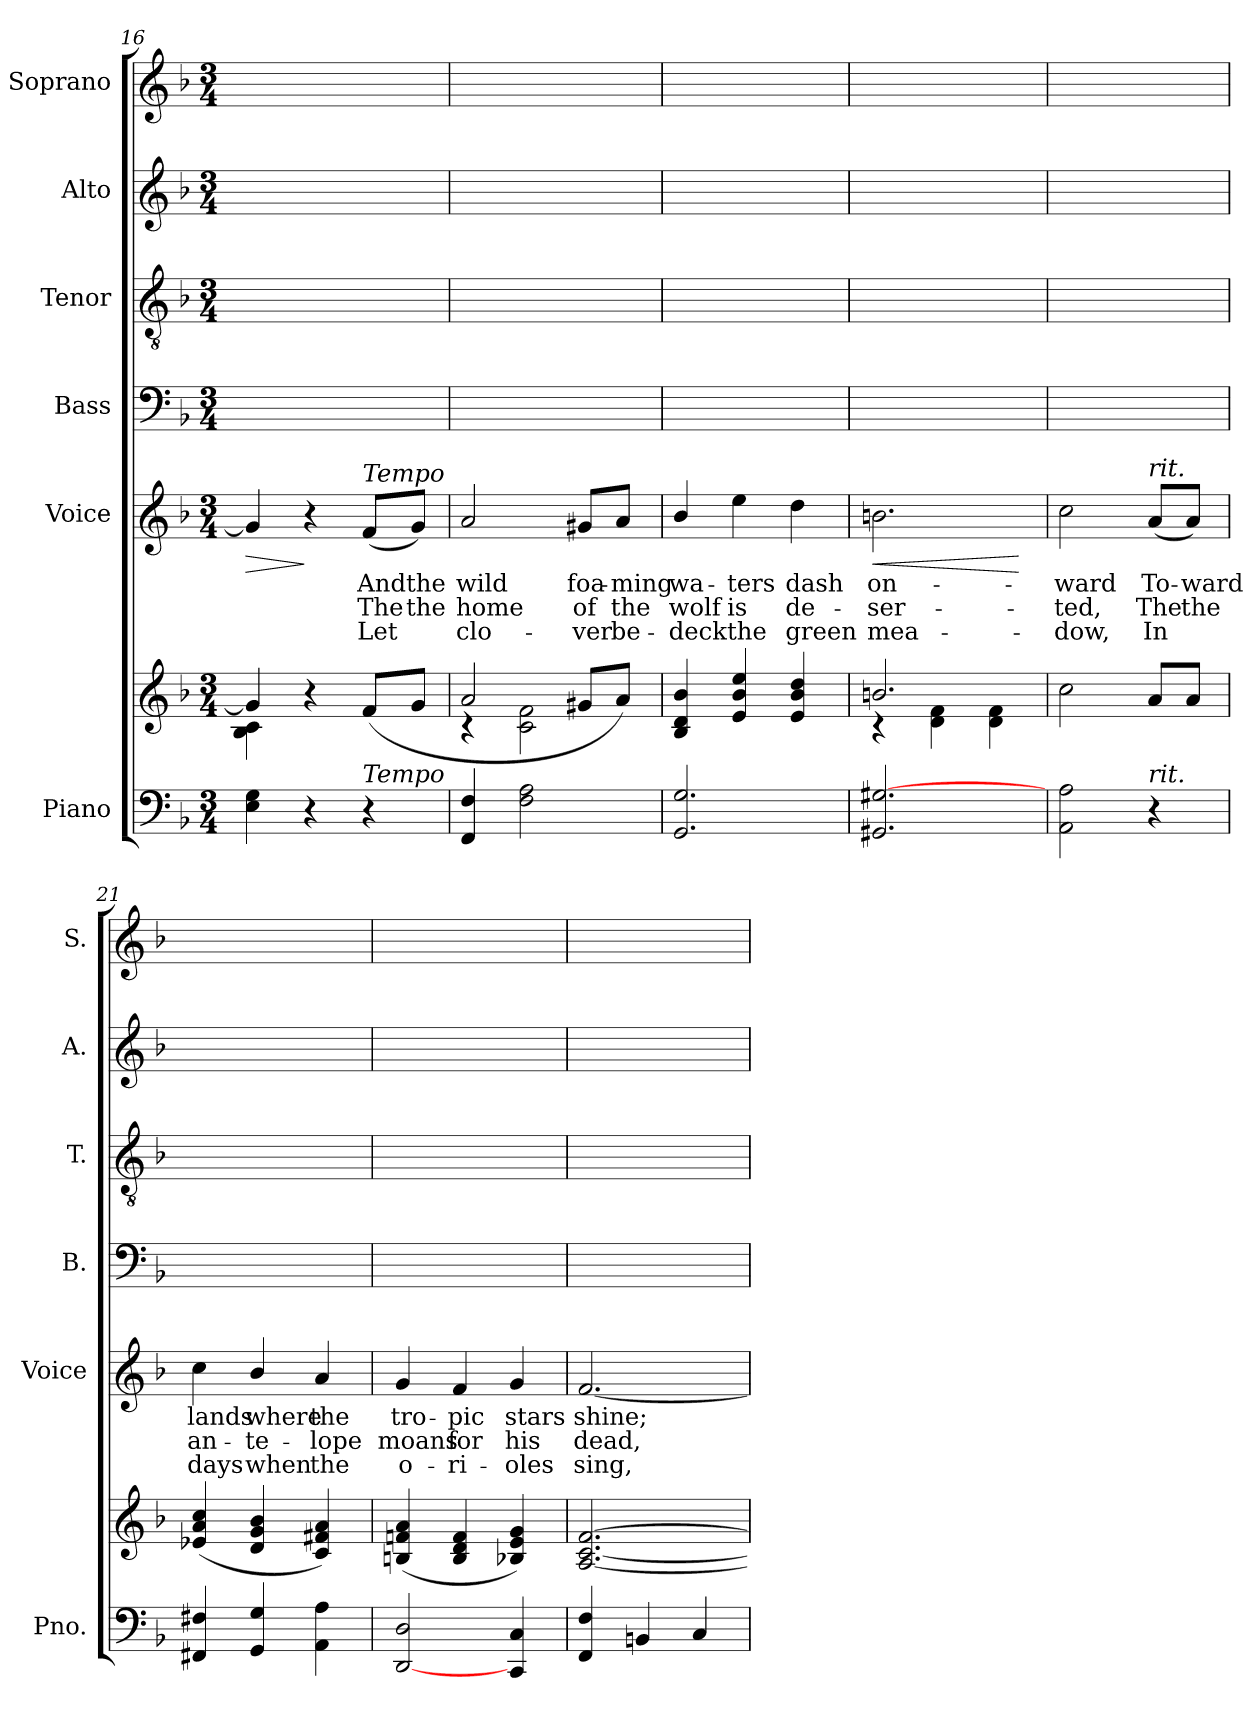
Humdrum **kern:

**kern	**kern	**kern	**text	**text	**text	**dynam	**kern	**kern	**kern	**kern
*part6	*part6	*part5	*part5	*part5	*part5	*part5	*part4	*part3	*part2	*part1
*staff7	*staff6	*staff5	*staff5	*staff5	*staff5	*staff5	*staff4	*staff3	*staff2	*staff1
*I"Piano	*	*I"Voice	*	*	*	*	*I"Bass	*I"Tenor	*I"Alto	*I"Soprano
*I'Pno.	*	*I'Voice	*	*	*	*	*I'B.	*I'T.	*I'A.	*I'S.
*clefF4	*clefG2	*clefG2	*	*	*	*	*clefF4	*clefGv2	*clefG2	*clefG2
*	*	*	*	*	*	*	*	*ITrd7c12	*	*
*k[b-]	*k[b-]	*k[b-]	*	*	*	*	*k[b-]	*k[b-]	*k[b-]	*k[b-]
*F:	*F:	*F:	*	*	*	*	*F:	*F:	*F:	*F:
*M3/4	*M3/4	*M3/4	*	*	*	*	*M3/4	*M3/4	*M3/4	*M3/4
=16	=16	=16	=16	=16	=16	=16	=16	=16	=16	=16
*	*^	*	*	*	*	*	*	*	*	*
!	!	!	!	!	!	!	!LO:HP:b	!LO:N:vis=1	!LO:N:vis=1	!LO:N:vis=1	!LO:N:vis=1
4Ei\ 4Gi	4gi/]	4B-i\ 4ci	4gi/]	.	.	.	>	2.ryy	2.ryy	2.ryy	2.ryy
4r	4r	4ryy	4r	.	.	.	]	.	.	.	.
!	!	!	!LO:TX:a:i:t=Tempo	!	!	!	!	!	!	!	!
!LO:TX:a:i:t=Tempo	!	!	!	!	!	!	!	!	!	!	!
!	!	!	!	!LO:LY:b:color=#000000	!LO:LY:b:color=#000000	!LO:LY:b:color=#000000	!	!	!	!	!
4r	(8fi/L	4ryy	(8fi/L	And	The	Let	.	.	.	.	.
!	!	!	!	!LO:LY:b:color=#000000	!LO:LY:b:color=#000000	!	!	!	!	!	!
.	8gi/J	.	8gi/J)	the	the	.	.	.	.	.	.
=17	=17	=17	=17	=17	=17	=17	=17	=17	=17	=17	=17
!	!	!	!	!LO:LY:b:color=#000000	!LO:LY:b:color=#000000	!LO:LY:b:color=#000000	!	!LO:N:vis=1	!LO:N:vis=1	!LO:N:vis=1	!LO:N:vis=1
4FFi/ 4Fi	2ai/	4r	2ai/	wild	home	clo-	.	2.ryy	2.ryy	2.ryy	2.ryy
2Fi\ 2Ai	.	2ci\ 2fi	.	.	.	.	.	.	.	.	.
!	!	!	!	!LO:LY:b:color=#000000	!LO:LY:b:color=#000000	!LO:LY:b:color=#000000	!	!	!	!	!
.	8g#Xi/L	.	8g#Xi/L	foa-	of	-ver	.	.	.	.	.
!	!	!	!	!LO:LY:b:color=#000000	!LO:LY:b:color=#000000	!LO:LY:b:color=#000000	!	!	!	!	!
.	8ai/J)	.	8ai/J	-ming	the	be-	.	.	.	.	.
*	*v	*v	*	*	*	*	*	*	*	*	*
=18	=18	=18	=18	=18	=18	=18	=18	=18	=18	=18
!	!	!	!LO:LY:b:color=#000000	!LO:LY:b:color=#000000	!LO:LY:b:color=#000000	!	!LO:N:vis=1	!LO:N:vis=1	!LO:N:vis=1	!LO:N:vis=1
2.GGi/ 2.Gi	4B-i/ 4di 4b-i	4b-i/	wa-	wolf	-deck	.	2.ryy	2.ryy	2.ryy	2.ryy
!	!	!	!LO:LY:b:color=#000000	!LO:LY:b:color=#000000	!LO:LY:b:color=#000000	!	!	!	!	!
.	4ei/ 4b-i 4eei	4eei\	-ters	is	the	.	.	.	.	.
!	!	!	!LO:LY:b:color=#000000	!LO:LY:b:color=#000000	!LO:LY:b:color=#000000	!	!	!	!	!
.	4ei/ 4b-i 4ddi	4ddi\	dash	de-	green	.	.	.	.	.
=19	=19	=19	=19	=19	=19	=19	=19	=19	=19	=19
*	*^	*	*	*	*	*	*	*	*	*
!	!	!	!	!LO:LY:b:color=#000000	!LO:LY:b:color=#000000	!LO:LY:b:color=#000000	!LO:HP:b	!LO:N:vis=1	!LO:N:vis=1	!LO:N:vis=1	!LO:N:vis=1
2.GG#Xi/ [2.G#Xi	2.bni/	4r	2.bni\	on-	-ser-	mea-	<	2.ryy	2.ryy	2.ryy	2.ryy
.	.	4di\ 4fi	.	.	.	.	.	.	.	.	.
.	.	4di\ 4fi	.	.	.	.	.	.	.	.	.
*	*v	*v	*	*	*	*	*	*	*	*	*
.	.	.	.	.	.	[	.	.	.	.
!!LO:PB:g=z
=20	=20	=20	=20	=20	=20	=20	=20	=20	=20	=20
!	!	!	!LO:LY:b:color=#000000	!LO:LY:b:color=#000000	!LO:LY:b:color=#000000	!	!LO:N:vis=1	!LO:N:vis=1	!LO:N:vis=1	!LO:N:vis=1
2AAi\ 2Ai	2cci\	2cci\	-ward	-ted,	-dow,	.	2.ryy	2.ryy	2.ryy	2.ryy
!	!	!LO:TX:a:i:t=rit.	!	!	!	!	!	!	!	!
!LO:TX:a:i:t=rit.	!	!	!	!	!	!	!	!	!	!
!	!	!	!LO:LY:b:color=#000000	!LO:LY:b:color=#000000	!LO:LY:b:color=#000000	!	!	!	!	!
4r	8ai/L	(8ai/L	To-	The	In	.	.	.	.	.
!	!	!	!LO:LY:b:color=#000000	!LO:LY:b:color=#000000	!	!	!	!	!	!
.	8ai/J	8ai/J)	-ward	the	.	.	.	.	.	.
=21	=21	=21	=21	=21	=21	=21	=21	=21	=21	=21
!	!	!	!LO:LY:b:color=#000000	!LO:LY:b:color=#000000	!LO:LY:b:color=#000000	!	!LO:N:vis=1	!LO:N:vis=1	!LO:N:vis=1	!LO:N:vis=1
4FF#Xi/ 4F#Xi	(4e-Xi/ 4ai 4cci	4cci\	lands	an-	days	.	2.ryy	2.ryy	2.ryy	2.ryy
!	!	!	!LO:LY:b:color=#000000	!LO:LY:b:color=#000000	!LO:LY:b:color=#000000	!	!	!	!	!
4GGi/ 4Gi	4di/ 4gi 4b-i	4b-i/	where	-te-	when	.	.	.	.	.
!	!	!	!LO:LY:b:color=#000000	!LO:LY:b:color=#000000	!LO:LY:b:color=#000000	!	!	!	!	!
4AAi\ 4Ai	4ci/ 4f#Xi 4ai)	4ai/	the	-lope	the	.	.	.	.	.
=22	=22	=22	=22	=22	=22	=22	=22	=22	=22	=22
!	!	!	!LO:LY:b:color=#000000	!LO:LY:b:color=#000000	!LO:LY:b:color=#000000	!	!LO:N:vis=1	!LO:N:vis=1	!LO:N:vis=1	!LO:N:vis=1
[2DDi/ 2Di	(4Bni/ 4fni 4ai	4gi/	tro-	moans	o-	.	2.ryy	2.ryy	2.ryy	2.ryy
!	!	!	!LO:LY:b:color=#000000	!LO:LY:b:color=#000000	!LO:LY:b:color=#000000	!	!	!	!	!
.	4Bi/ 4di 4fi	4fi/	-pic	for	-ri-	.	.	.	.	.
!	!	!	!LO:LY:b:color=#000000	!LO:LY:b:color=#000000	!LO:LY:b:color=#000000	!	!	!	!	!
4CCi/ 4Ci	4B-Xi/ 4ei 4gi)	4gi/	stars	his	-oles	.	.	.	.	.
=23	=23	=23	=23	=23	=23	=23	=23	=23	=23	=23
!	!	!	!LO:LY:b:color=#000000	!LO:LY:b:color=#000000	!LO:LY:b:color=#000000	!	!LO:N:vis=1	!LO:N:vis=1	!LO:N:vis=1	!LO:N:vis=1
4FFi/ 4Fi	[2.Ai/ [2.ci [2.fi	[2.fi/	shine;	dead,	sing,	.	2.ryy	2.ryy	2.ryy	2.ryy
4BBni/	.	.	.	.	.	.	.	.	.	.
4Ci/	.	.	.	.	.	.	.	.	.	.
=	=	=	=	=	=	=	=	=	=	=
*-	*-	*-	*-	*-	*-	*-	*-	*-	*-	*-
